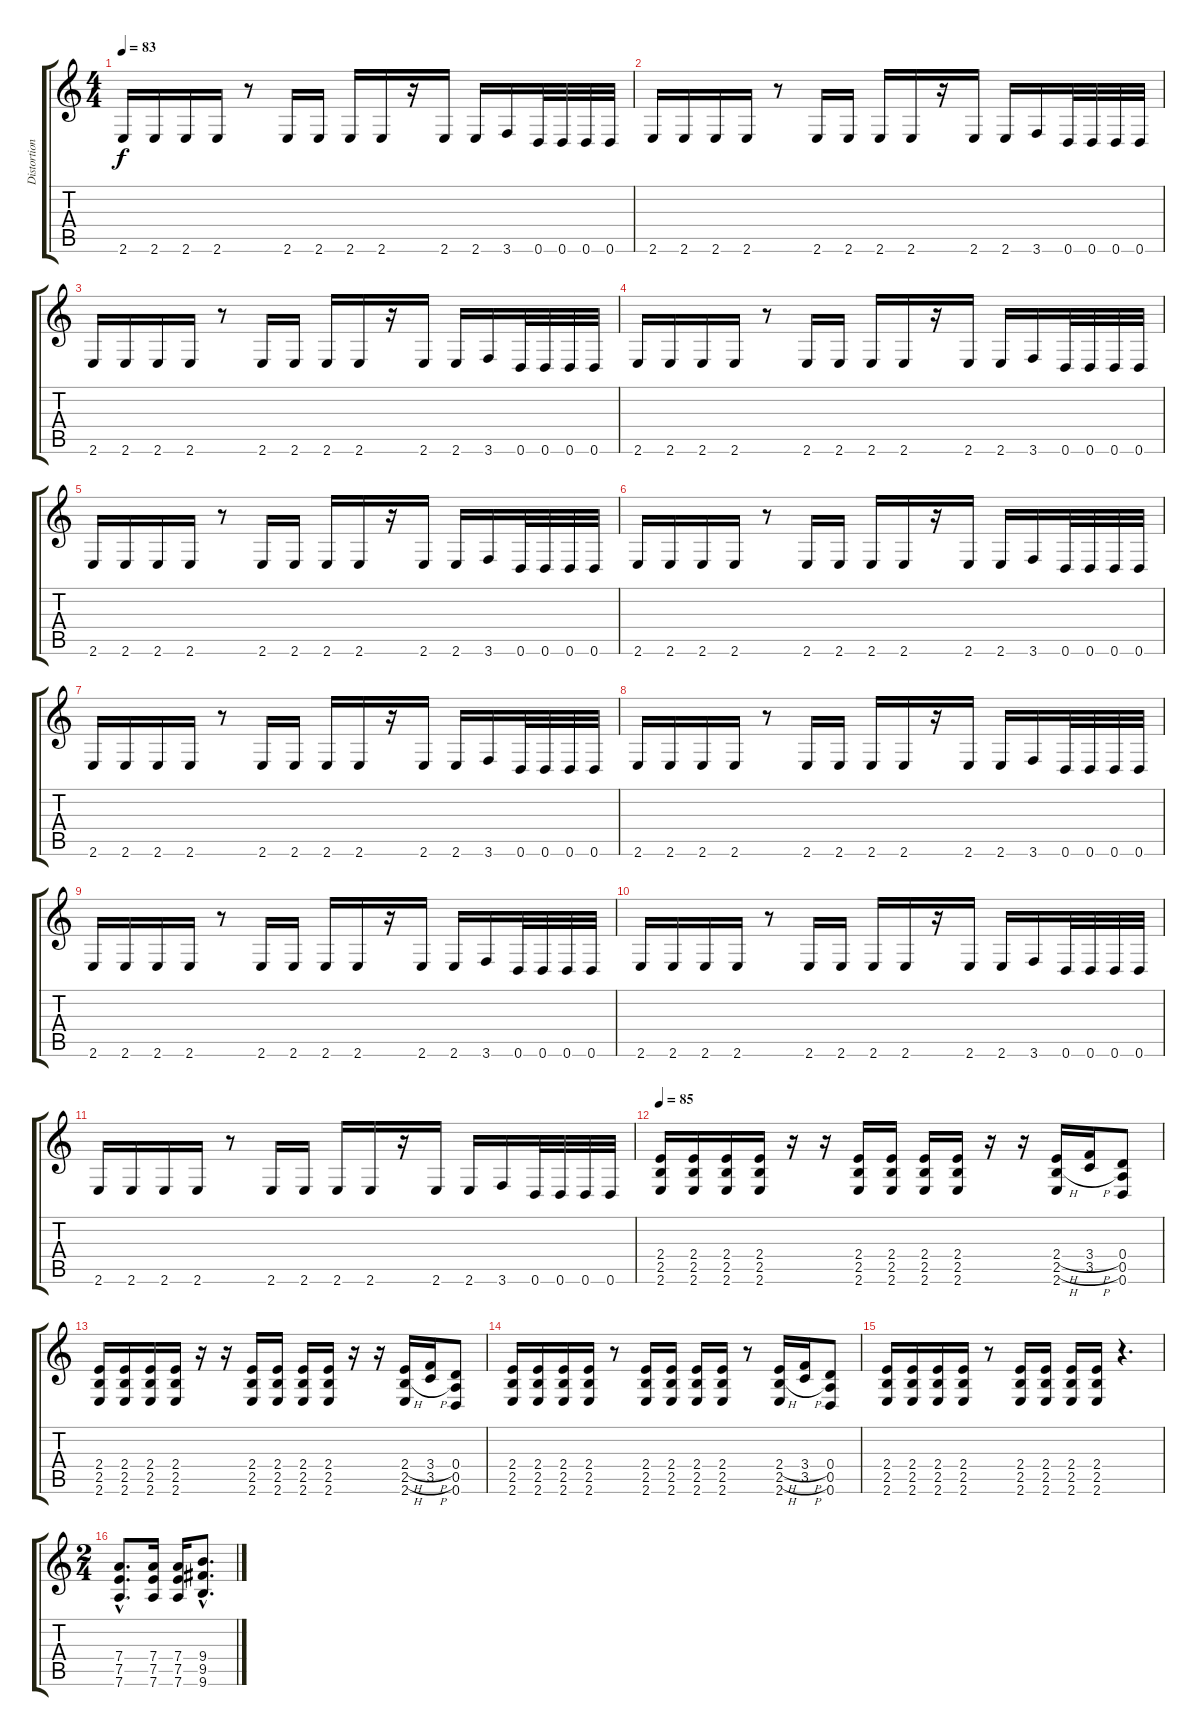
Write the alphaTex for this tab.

\track ("Distortion Guitar" "Distortion") {instrument distortionguitar}
\staff {score tabs}
\tuning (E4 B3 G3 D3 A2 D2) {hide}
\ts (4 4)
\tempo 83
\clef g2
\ks c
2.6.16{dy f volume 10 instrument distortionguitar} 2.6.16 2.6.16 2.6.16 r.8 2.6.16 2.6.16 2.6.16 2.6.16 r.16 2.6.16 2.6.16 3.6.16 0.6.32 0.6.32 0.6.32 0.6.32 |
2.6.16{volume 10 instrument distortionguitar} 2.6.16 2.6.16 2.6.16 r.8 2.6.16 2.6.16 2.6.16 2.6.16 r.16 2.6.16 2.6.16 3.6.16 0.6.32 0.6.32 0.6.32 0.6.32 |
2.6.16{volume 10 instrument distortionguitar} 2.6.16 2.6.16 2.6.16 r.8 2.6.16 2.6.16 2.6.16 2.6.16 r.16 2.6.16 2.6.16 3.6.16 0.6.32 0.6.32 0.6.32 0.6.32 |
2.6.16{volume 10 instrument distortionguitar} 2.6.16 2.6.16 2.6.16 r.8 2.6.16 2.6.16 2.6.16 2.6.16 r.16 2.6.16 2.6.16 3.6.16 0.6.32 0.6.32 0.6.32 0.6.32 |
2.6.16{volume 10 instrument distortionguitar} 2.6.16 2.6.16 2.6.16 r.8 2.6.16 2.6.16 2.6.16 2.6.16 r.16 2.6.16 2.6.16 3.6.16 0.6.32 0.6.32 0.6.32 0.6.32 |
2.6.16{volume 10 instrument distortionguitar} 2.6.16 2.6.16 2.6.16 r.8 2.6.16 2.6.16 2.6.16 2.6.16 r.16 2.6.16 2.6.16 3.6.16 0.6.32 0.6.32 0.6.32 0.6.32 |
2.6.16{volume 10 instrument distortionguitar} 2.6.16 2.6.16 2.6.16 r.8 2.6.16 2.6.16 2.6.16 2.6.16 r.16 2.6.16 2.6.16 3.6.16 0.6.32 0.6.32 0.6.32 0.6.32 |
2.6.16{volume 10 instrument distortionguitar} 2.6.16 2.6.16 2.6.16 r.8 2.6.16 2.6.16 2.6.16 2.6.16 r.16 2.6.16 2.6.16 3.6.16 0.6.32 0.6.32 0.6.32 0.6.32 |
2.6.16{volume 10 instrument distortionguitar} 2.6.16 2.6.16 2.6.16 r.8 2.6.16 2.6.16 2.6.16 2.6.16 r.16 2.6.16 2.6.16 3.6.16 0.6.32 0.6.32 0.6.32 0.6.32 |
2.6.16{volume 10 instrument distortionguitar} 2.6.16 2.6.16 2.6.16 r.8 2.6.16 2.6.16 2.6.16 2.6.16 r.16 2.6.16 2.6.16 3.6.16 0.6.32 0.6.32 0.6.32 0.6.32 |
2.6.16{volume 10 instrument distortionguitar} 2.6.16 2.6.16 2.6.16 r.8 2.6.16 2.6.16 2.6.16 2.6.16 r.16 2.6.16 2.6.16 3.6.16 0.6.32 0.6.32 0.6.32 0.6.32 |
\tempo 85
(2.4 2.5 2.6).16{volume 16} (2.4 2.5 2.6).16 (2.4 2.5 2.6).16 (2.4 2.5 2.6).16 r.16 r.16 (2.4 2.5 2.6).16 (2.4 2.5 2.6).16 (2.4 2.5 2.6).16 (2.4 2.5 2.6).16 r.16 r.16 (2.4{h} 2.5{h} 2.6).16 (3.4{h} 3.5{h}).16 (0.4 0.5 0.6).8 |
(2.4 2.5 2.6).16 (2.4 2.5 2.6).16 (2.4 2.5 2.6).16 (2.4 2.5 2.6).16 r.16 r.16 (2.4 2.5 2.6).16 (2.4 2.5 2.6).16 (2.4 2.5 2.6).16 (2.4 2.5 2.6).16 r.16 r.16 (2.4{h} 2.5{h} 2.6).16 (3.4{h} 3.5{h}).16 (0.4 0.5 0.6).8 |
(2.4 2.5 2.6).16 (2.4 2.5 2.6).16 (2.4 2.5 2.6).16 (2.4 2.5 2.6).16 r.8 (2.4 2.5 2.6).16 (2.4 2.5 2.6).16 (2.4 2.5 2.6).16 (2.4 2.5 2.6).16 r.8 (2.4{h} 2.5{h} 2.6).16 (3.4{h} 3.5{h}).16 (0.4 0.5 0.6).8 |
(2.4 2.5 2.6).16 (2.4 2.5 2.6).16 (2.4 2.5 2.6).16 (2.4 2.5 2.6).16 r.8 (2.4 2.5 2.6).16 (2.4 2.5 2.6).16 (2.4 2.5 2.6).16 (2.4 2.5 2.6).16 r.4{d} |
\ts (2 4)
(7.4{hac} 7.5{hac} 7.6{hac}).8{d volume 13 instrument distortionguitar} (7.4 7.5 7.6).16 (7.4 7.5 7.6).16 (9.4{hac} 9.5{hac} 9.6{hac}).8{d}
